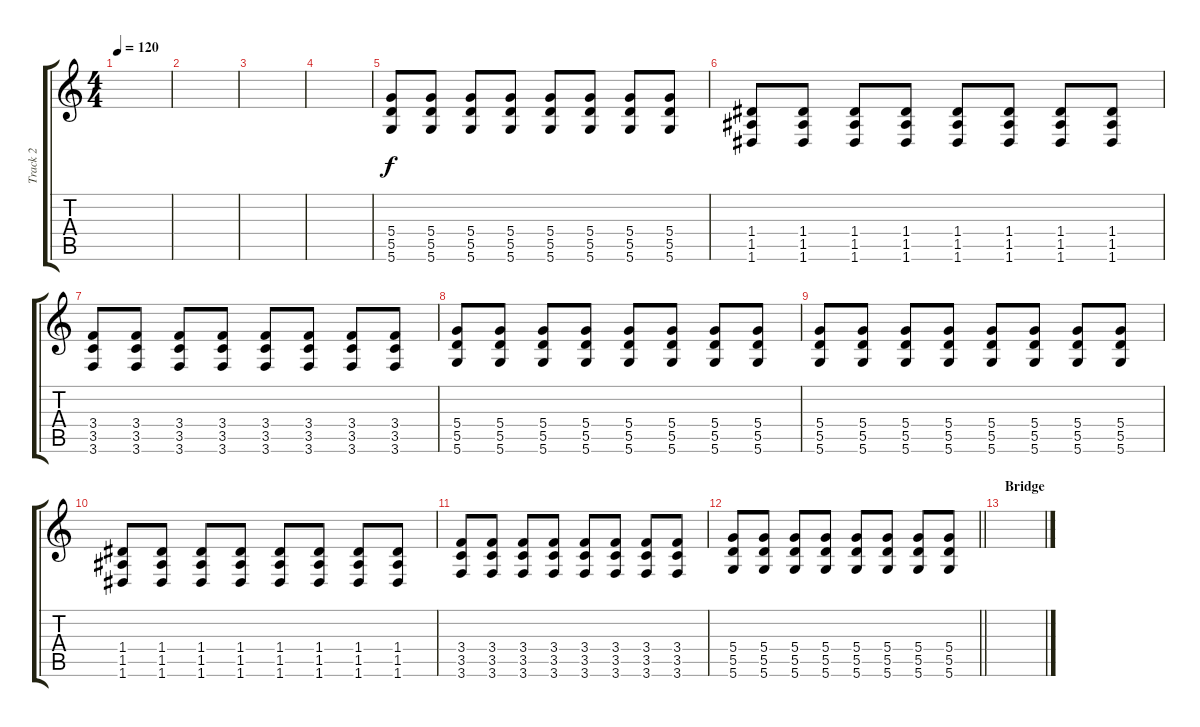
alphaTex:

\track ("Track 2" "Track 2") {instrument distortionguitar}
\staff {score tabs}
\tuning (E4 B3 G3 D3 A2 D2) {hide}
\ts (4 4)
\tempo 120
\clef g2
\ks c
|
|
|
|
(5.4 5.5 5.6).8 (5.4 5.5 5.6).8 (5.4 5.5 5.6).8 (5.4 5.5 5.6).8 (5.4 5.5 5.6).8 (5.4 5.5 5.6).8 (5.4 5.5 5.6).8 (5.4 5.5 5.6).8 |
(1.4 1.5 1.6).8 (1.4 1.5 1.6).8 (1.4 1.5 1.6).8 (1.4 1.5 1.6).8 (1.4 1.5 1.6).8 (1.4 1.5 1.6).8 (1.4 1.5 1.6).8 (1.4 1.5 1.6).8 |
(3.4 3.5 3.6).8 (3.4 3.5 3.6).8 (3.4 3.5 3.6).8 (3.4 3.5 3.6).8 (3.4 3.5 3.6).8 (3.4 3.5 3.6).8 (3.4 3.5 3.6).8 (3.4 3.5 3.6).8 |
(5.4 5.5 5.6).8 (5.4 5.5 5.6).8 (5.4 5.5 5.6).8 (5.4 5.5 5.6).8 (5.4 5.5 5.6).8 (5.4 5.5 5.6).8 (5.4 5.5 5.6).8 (5.4 5.5 5.6).8 |
(5.4 5.5 5.6).8 (5.4 5.5 5.6).8 (5.4 5.5 5.6).8 (5.4 5.5 5.6).8 (5.4 5.5 5.6).8 (5.4 5.5 5.6).8 (5.4 5.5 5.6).8 (5.4 5.5 5.6).8 |
(1.4 1.5 1.6).8 (1.4 1.5 1.6).8 (1.4 1.5 1.6).8 (1.4 1.5 1.6).8 (1.4 1.5 1.6).8 (1.4 1.5 1.6).8 (1.4 1.5 1.6).8 (1.4 1.5 1.6).8 |
(3.4 3.5 3.6).8 (3.4 3.5 3.6).8 (3.4 3.5 3.6).8 (3.4 3.5 3.6).8 (3.4 3.5 3.6).8 (3.4 3.5 3.6).8 (3.4 3.5 3.6).8 (3.4 3.5 3.6).8 |
\barLineRight lightlight
(5.4 5.5 5.6).8 (5.4 5.5 5.6).8 (5.4 5.5 5.6).8 (5.4 5.5 5.6).8 (5.4 5.5 5.6).8 (5.4 5.5 5.6).8 (5.4 5.5 5.6).8 (5.4 5.5 5.6).8 |
\section ("" "Bridge")
